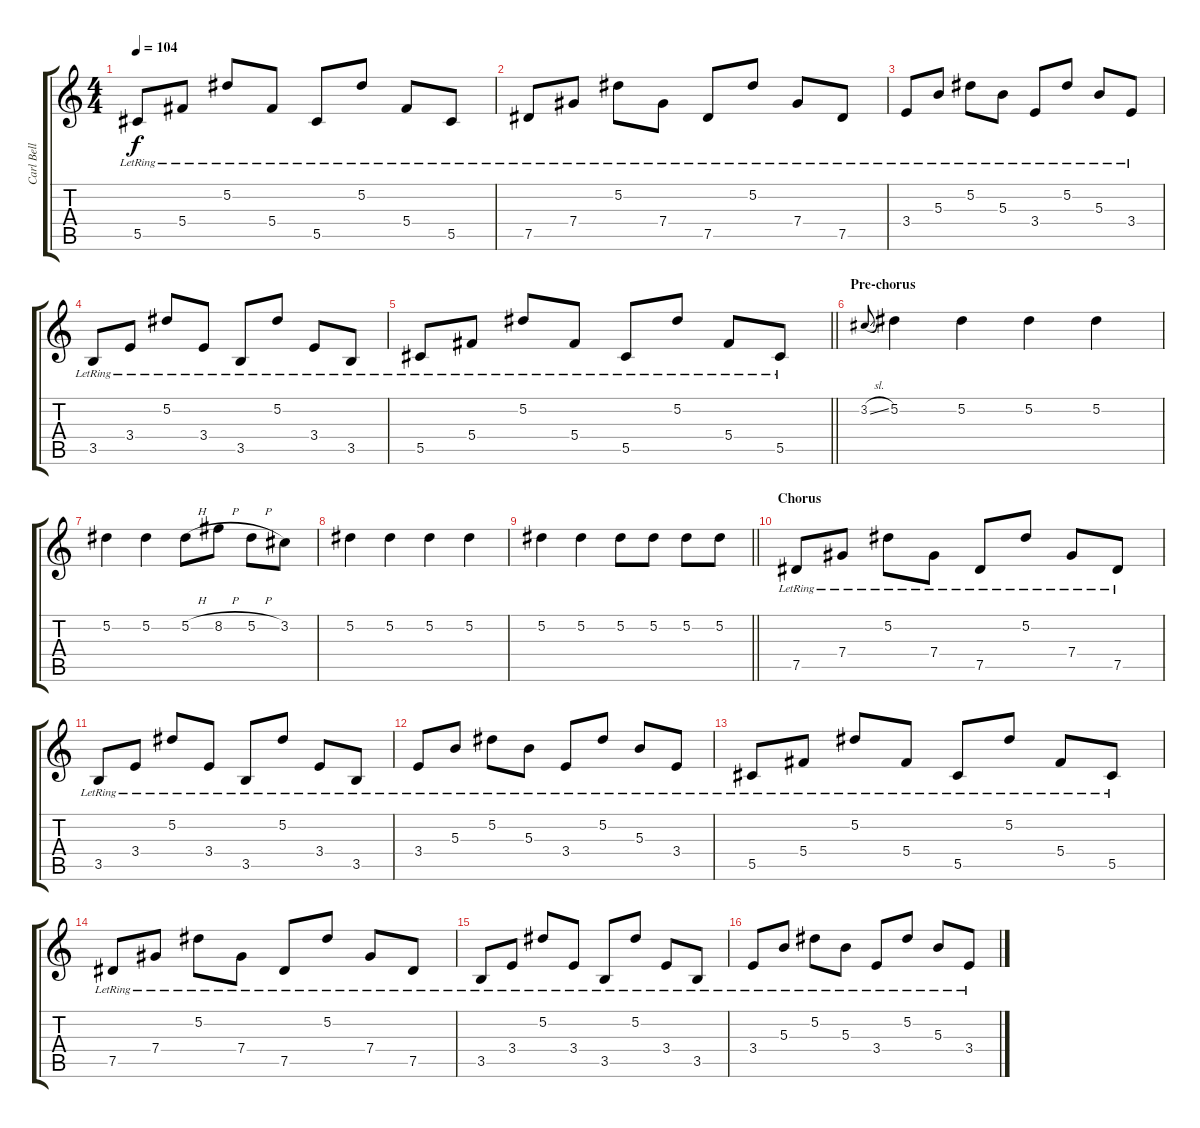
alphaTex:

\track ("Carl Bell (Lead Guitar)" "Carl Bell ") {instrument acousticguitarsteel}
\staff {score tabs}
\tuning (Eb4 Bb3 Gb3 Db3 Ab2 Db2) {hide}
\ts (4 4)
\tempo 104
\clef g2
\ks c
5.5{lr}.8{dy f} 5.4{lr}.8 5.2{lr}.8 5.4{lr}.8 5.5{lr}.8 5.2{lr}.8 5.4{lr}.8 5.5{lr}.8 |
7.5{lr}.8 7.4{lr}.8 5.2{lr}.8 7.4{lr}.8 7.5{lr}.8 5.2{lr}.8 7.4{lr}.8 7.5{lr}.8 |
3.4{lr}.8 5.3{lr}.8 5.2{lr}.8 5.3{lr}.8 3.4{lr}.8 5.2{lr}.8 5.3{lr}.8 3.4{lr}.8 |
3.5{lr}.8 3.4{lr}.8 5.2{lr}.8 3.4{lr}.8 3.5{lr}.8 5.2{lr}.8 3.4{lr}.8 3.5{lr}.8 |
\barLineRight lightlight
5.5{lr}.8 5.4{lr}.8 5.2{lr}.8 5.4{lr}.8 5.5{lr}.8 5.2{lr}.8 5.4{lr}.8 5.5{lr}.8 |
\section ("" "Pre-chorus")
3.2{sl}.8{gr onbeat} 5.2.4{volume 12} 5.2.4 5.2.4 5.2.4 |
5.2.4 5.2.4 5.2{h}.8 8.2{h}.8 5.2{h}.8 3.2.8 |
5.2.4 5.2.4 5.2.4 5.2.4 |
\barLineRight lightlight
5.2.4 5.2.4 5.2.8 5.2.8 5.2.8 5.2.8 |
\section ("" "Chorus")
7.5{lr}.8{volume 10} 7.4{lr}.8 5.2{lr}.8 7.4{lr}.8 7.5{lr}.8 5.2{lr}.8 7.4{lr}.8 7.5{lr}.8 |
3.5{lr}.8 3.4{lr}.8 5.2{lr}.8 3.4{lr}.8 3.5{lr}.8 5.2{lr}.8 3.4{lr}.8 3.5{lr}.8 |
3.4{lr}.8 5.3{lr}.8 5.2{lr}.8 5.3{lr}.8 3.4{lr}.8 5.2{lr}.8 5.3{lr}.8 3.4{lr}.8 |
5.5{lr}.8 5.4{lr}.8 5.2{lr}.8 5.4{lr}.8 5.5{lr}.8 5.2{lr}.8 5.4{lr}.8 5.5{lr}.8 |
7.5{lr}.8 7.4{lr}.8 5.2{lr}.8 7.4{lr}.8 7.5{lr}.8 5.2{lr}.8 7.4{lr}.8 7.5{lr}.8 |
3.5{lr}.8 3.4{lr}.8 5.2{lr}.8 3.4{lr}.8 3.5{lr}.8 5.2{lr}.8 3.4{lr}.8 3.5{lr}.8 |
3.4{lr}.8 5.3{lr}.8 5.2{lr}.8 5.3{lr}.8 3.4{lr}.8 5.2{lr}.8 5.3{lr}.8 3.4{lr}.8
